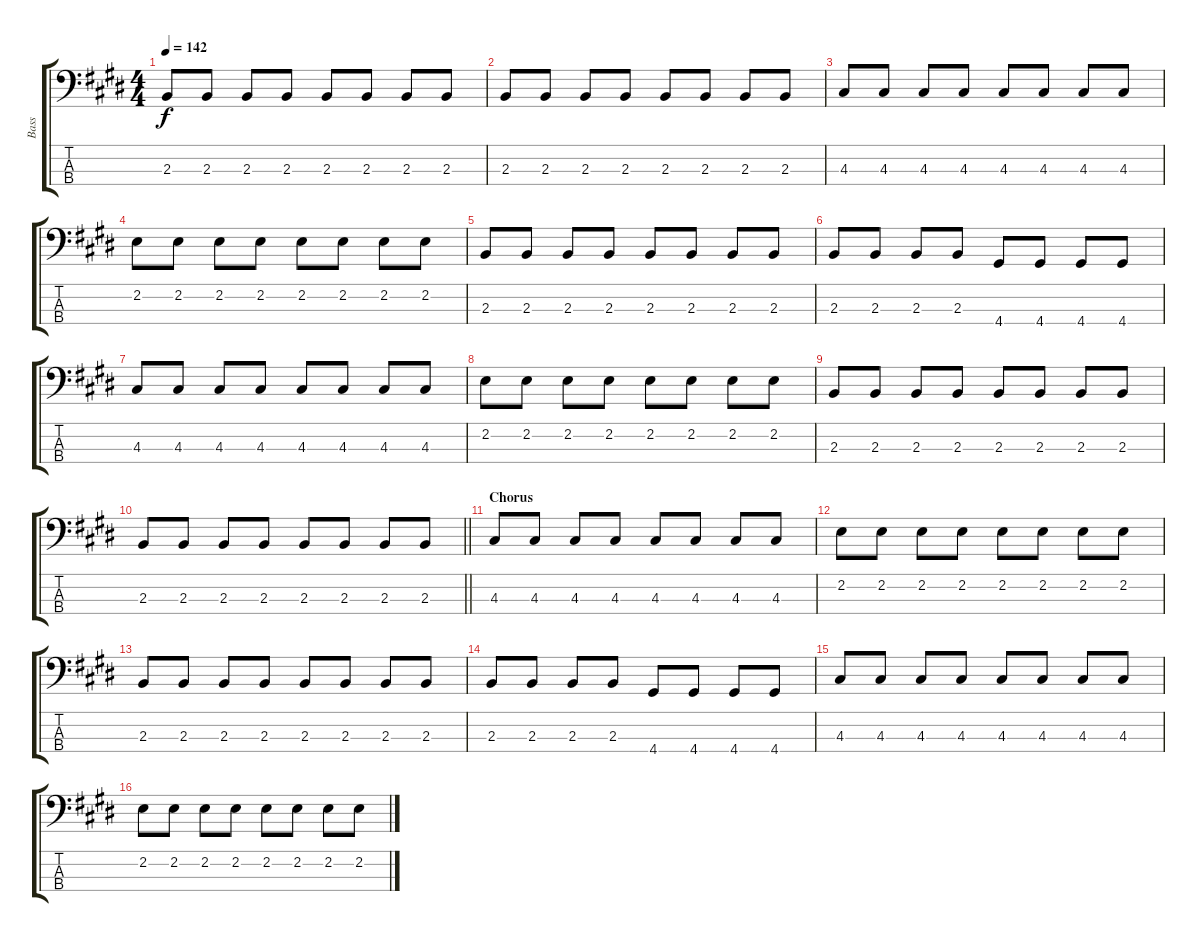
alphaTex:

\track ("Bass" "Bass") {instrument electricbassfinger}
\staff {score tabs}
\tuning (G2 D2 A1 E1) {hide}
\ts (4 4)
\tempo 142
\clef f4
\ks e
2.3.8{dy f} 2.3.8 2.3.8 2.3.8 2.3.8 2.3.8 2.3.8 2.3.8 |
2.3.8 2.3.8 2.3.8 2.3.8 2.3.8 2.3.8 2.3.8 2.3.8 |
4.3.8 4.3.8 4.3.8 4.3.8 4.3.8 4.3.8 4.3.8 4.3.8 |
2.2.8 2.2.8 2.2.8 2.2.8 2.2.8 2.2.8 2.2.8 2.2.8 |
2.3.8 2.3.8 2.3.8 2.3.8 2.3.8 2.3.8 2.3.8 2.3.8 |
2.3.8 2.3.8 2.3.8 2.3.8 4.4.8 4.4.8 4.4.8 4.4.8 |
4.3.8 4.3.8 4.3.8 4.3.8 4.3.8 4.3.8 4.3.8 4.3.8 |
2.2.8 2.2.8 2.2.8 2.2.8 2.2.8 2.2.8 2.2.8 2.2.8 |
2.3.8 2.3.8 2.3.8 2.3.8 2.3.8 2.3.8 2.3.8 2.3.8 |
\barLineRight lightlight
2.3.8 2.3.8 2.3.8 2.3.8 2.3.8 2.3.8 2.3.8 2.3.8 |
\section ("" "Chorus")
4.3.8 4.3.8 4.3.8 4.3.8 4.3.8 4.3.8 4.3.8 4.3.8 |
2.2.8 2.2.8 2.2.8 2.2.8 2.2.8 2.2.8 2.2.8 2.2.8 |
2.3.8 2.3.8 2.3.8 2.3.8 2.3.8 2.3.8 2.3.8 2.3.8 |
2.3.8 2.3.8 2.3.8 2.3.8 4.4.8 4.4.8 4.4.8 4.4.8 |
4.3.8 4.3.8 4.3.8 4.3.8 4.3.8 4.3.8 4.3.8 4.3.8 |
2.2.8 2.2.8 2.2.8 2.2.8 2.2.8 2.2.8 2.2.8 2.2.8
